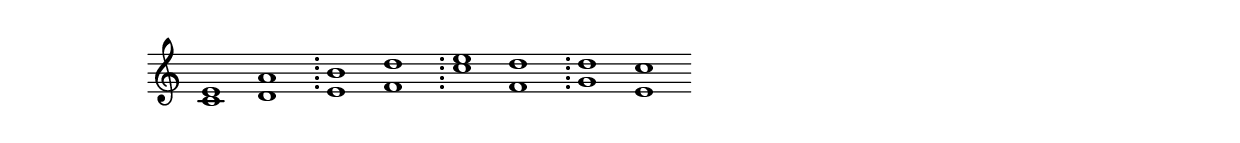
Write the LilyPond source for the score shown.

\version "2.18.2"
#(set-global-staff-size 18)
\pointAndClickOff
\paper{
  between-system-space = 2.4\cm
}
\layout {
\context {
    \Score
    \remove "Bar_number_engraver"
  }
  \context {
    \Staff
    \override VerticalAxisGroup.default-staff-staff-spacing.basic-distance = #24
  }
  \context {
  	\Voice
	\consists "Horizontal_bracket_engraver"
	}
}

\header { 
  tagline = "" 
} 
 
global= {
  \time 4/4
  \key c \major
        \once \override Staff.TimeSignature #'stencil = ##f 
}

top = \new Voice \relative c' {
\override TextScript.outside-staff-padding = #1.6
  \set Score.timing = ##f
  \clef treble

<c e>1 <d a'> \bar ";" <e b'> <f d'> \bar ";" <c' e> <f, d'> \bar ";" <g d'> <e c'>
}

\score {
	\new Staff << \global \top >>

}
